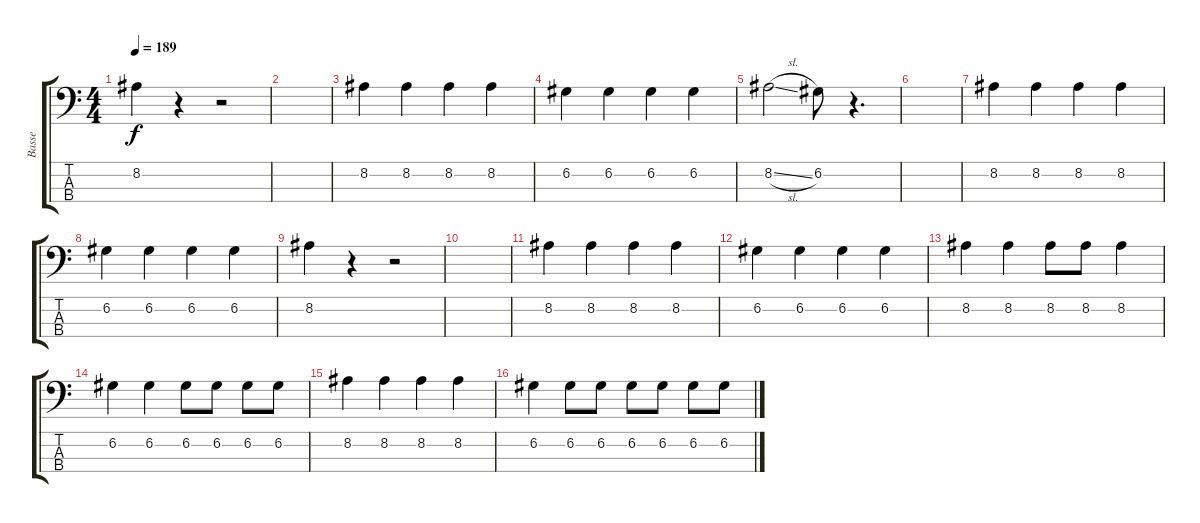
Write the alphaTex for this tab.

\track ("Basse" "Basse") {instrument electricbassfinger}
\staff {score tabs}
\tuning (G2 D2 A1 E1) {hide}
\ts (4 4)
\tempo 189
\clef f4
\ks c
8.2.4{dy f} r.4 r.2 |
|
8.2.4 8.2.4 8.2.4 8.2.4 |
6.2.4 6.2.4 6.2.4 6.2.4 |
8.2{sl}.2 6.2.8 r.4{d} |
|
8.2.4 8.2.4 8.2.4 8.2.4 |
6.2.4 6.2.4 6.2.4 6.2.4 |
8.2.4 r.4 r.2 |
|
8.2.4 8.2.4 8.2.4 8.2.4 |
6.2.4 6.2.4 6.2.4 6.2.4 |
8.2.4 8.2.4 8.2.8 8.2.8 8.2.4 |
6.2.4 6.2.4 6.2.8 6.2.8 6.2.8 6.2.8 |
8.2.4 8.2.4 8.2.4 8.2.4 |
6.2.4 6.2.8 6.2.8 6.2.8 6.2.8 6.2.8 6.2.8
